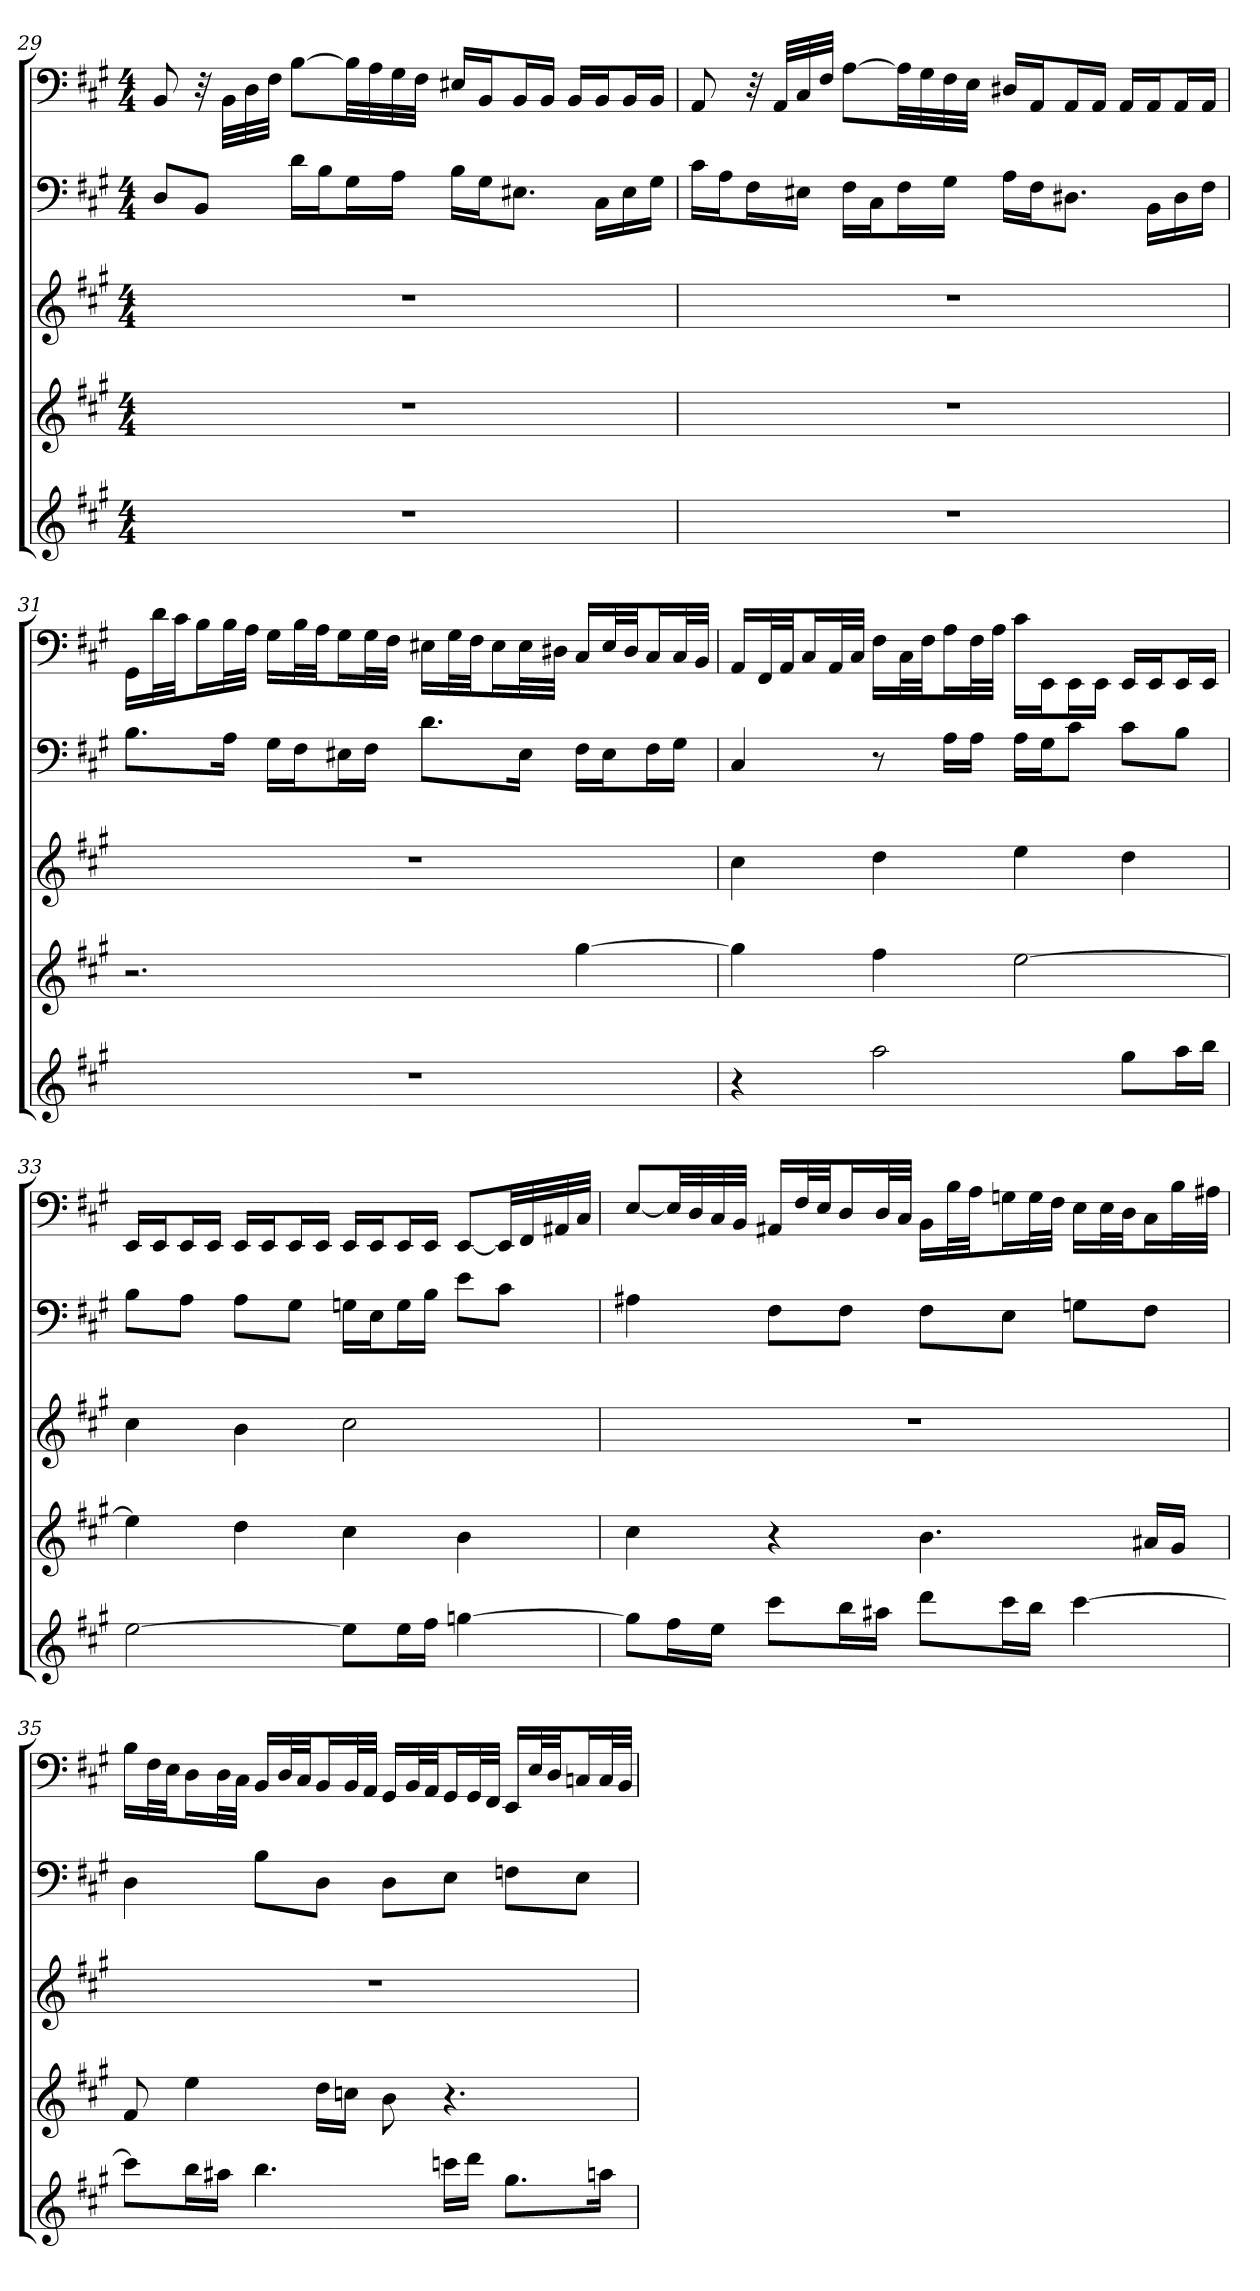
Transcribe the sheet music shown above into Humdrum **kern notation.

**kern	**kern	**kern	**kern	**kern
*part5	*part4	*part3	*part2	*part1
*staff5	*staff4	*staff3	*staff2	*staff1
*clefG2	*clefG2	*clefG2	*clefF4	*clefF4
*k[f#c#g#]	*k[f#c#g#]	*k[f#c#g#]	*k[f#c#g#]	*k[f#c#g#]
*f#:	*f#:	*f#:	*f#:	*f#:
*M4/4	*M4/4	*M4/4	*M4/4	*M4/4
=29	=29	=29	=29	=29
1r	1r	1r	8D/L	8BB
.	.	.	8BB/J	32r
.	.	.	.	32BB\LLL
.	.	.	.	32D\
.	.	.	.	32F#\JJJ
.	.	.	16d\LL	[8B\L
.	.	.	16B\J	.
.	.	.	16G#\L	32B\LL]
.	.	.	.	32A\
.	.	.	16A\JJ	32G#\
.	.	.	.	32F#\JJJ
.	.	.	16B\LL	16E#X/LL
.	.	.	16G#\J	16BB/J
.	.	.	8.E#X\J	16BB/L
.	.	.	.	16BB/JJ
.	.	.	.	16BB/LL
.	.	.	16C#\LL	16BB/J
.	.	.	16E#\	16BB/L
.	.	.	16G#\JJ	16BB/JJ
=30	=30	=30	=30	=30
1r	1r	1r	16c#\LL	8AA
.	.	.	16A\J	.
.	.	.	16F#\L	32r
.	.	.	.	32AA/LLL
.	.	.	16E#X\JJ	32C#/
.	.	.	.	32F#/JJJ
.	.	.	16F#\LL	[8A\L
.	.	.	16C#\J	.
.	.	.	16F#\L	32A\LL]
.	.	.	.	32G#\
.	.	.	16G#\JJ	32F#\
.	.	.	.	32E\JJJ
.	.	.	16A\LL	16D#X/LL
.	.	.	16F#\J	16AA/J
.	.	.	8.D#X\J	16AA/L
.	.	.	.	16AA/JJ
.	.	.	.	16AA/LL
.	.	.	16BB\LL	16AA/J
.	.	.	16D#\	16AA/L
.	.	.	16F#\JJ	16AA/JJ
=31	=31	=31	=31	=31
1r	2.r	1r	8.B\L	16GG#\LL
.	.	.	.	32d\L
.	.	.	.	32c#\JJ
.	.	.	.	16B\L
.	.	.	16A\Jk	32B\L
.	.	.	.	32A\JJJ
.	.	.	16G#\LL	16G#\LL
.	.	.	16F#\J	32B\L
.	.	.	.	32A\JJ
.	.	.	16E#X\L	16G#\L
.	.	.	16F#\JJ	32G#\L
.	.	.	.	32F#\JJJ
.	.	.	8.d\L	16E#X\LL
.	.	.	.	32G#\L
.	.	.	.	32F#\JJ
.	.	.	.	16E#\L
.	.	.	16E#\Jk	32E#\L
.	.	.	.	32D#X\JJJ
.	[4gg#	.	16F#\LL	16C#/LL
.	.	.	16E#\J	32E#/L
.	.	.	.	32D#/JJ
.	.	.	16F#\L	16C#/L
.	.	.	16G#\JJ	32C#/L
.	.	.	.	32BB/JJJ
=32	=32	=32	=32	=32
4r	4gg#]	4cc#	4C#	16AA/LL
.	.	.	.	32FF#/L
.	.	.	.	32AA/JJ
.	.	.	.	16C#/L
.	.	.	.	32AA/L
.	.	.	.	32C#/JJJ
2aa	4ff#	4dd	8r	16F#\LL
.	.	.	.	32C#\L
.	.	.	.	32F#\JJ
.	.	.	16A\LL	16A\L
.	.	.	16A\JJ	32F#\L
.	.	.	.	32A\JJJ
.	[2ee	4ee	16A\LL	16c#\LL
.	.	.	16G#\J	16EE\J
.	.	.	8c#\J	16EE\L
.	.	.	.	16EE\JJ
8gg#\L	.	4dd	8c#\L	16EE/LL
.	.	.	.	16EE/J
16aa\L	.	.	8B\J	16EE/L
16bb\JJ	.	.	.	16EE/JJ
=33	=33	=33	=33	=33
[2ee	4ee]	4cc#	8B\L	16EE/LL
.	.	.	.	16EE/J
.	.	.	8A\J	16EE/L
.	.	.	.	16EE/JJ
.	4dd	4b	8A\L	16EE/LL
.	.	.	.	16EE/J
.	.	.	8G#\J	16EE/L
.	.	.	.	16EE/JJ
8ee\L]	4cc#	2cc#	16Gn\LL	16EE/LL
.	.	.	16E\J	16EE/J
16ee\L	.	.	16G\L	16EE/L
16ff#\JJ	.	.	16B\JJ	16EE/JJ
[4ggn	4b	.	8e\L	[8EE/L
.	.	.	8c#\J	32EE/LL]
.	.	.	.	32FF#/
.	.	.	.	32AA#X/
.	.	.	.	32C#/JJJ
=34	=34	=34	=34	=34
8gg\L]	4cc#	1r	4A#X	[8E/L
16ff#\L	.	.	.	32E/LL]
.	.	.	.	32D/
16ee\JJ	.	.	.	32C#/
.	.	.	.	32BB/JJJ
8ccc#\L	4r	.	8F#\L	16AA#X/LL
.	.	.	.	32F#/L
.	.	.	.	32E/JJ
16bb\L	.	.	8F#\J	16D/L
16aa#X\JJ	.	.	.	32D/L
.	.	.	.	32C#/JJJ
8ddd\L	4.b	.	8F#\L	16BB\LL
.	.	.	.	32B\L
.	.	.	.	32A\JJ
16ccc#\L	.	.	8E\J	16Gn\L
16bb\JJ	.	.	.	32G\L
.	.	.	.	32F#\JJJ
[4ccc#	.	.	8Gn\L	16E\LL
.	.	.	.	32E\L
.	.	.	.	32D\JJ
.	16a#X/LL	.	8F#\J	16C#\L
.	16g#/JJ	.	.	32B\L
.	.	.	.	32A#X\JJJ
=35	=35	=35	=35	=35
8ccc#\L]	8f#	1r	4D	16B\LL
.	.	.	.	32F#\L
.	.	.	.	32E\JJ
16bb\L	4ee	.	.	16D\L
16aa#X\JJ	.	.	.	32D\L
.	.	.	.	32C#\JJJ
4.bb	.	.	8B\L	16BB/LL
.	.	.	.	32D/L
.	.	.	.	32C#/JJ
.	16dd\LL	.	8D\J	16BB/L
.	16ccn\JJ	.	.	32BB/L
.	.	.	.	32AA/JJJ
.	8b	.	8D\L	16GG#/LL
.	.	.	.	32BB/L
.	.	.	.	32AA/JJ
16cccn\LL	4.r	.	8E\J	16GG#/L
16ddd\JJ	.	.	.	32GG#/L
.	.	.	.	32FF#/JJJ
8.gg#\L	.	.	8Fn\L	16EE/LL
.	.	.	.	32E/L
.	.	.	.	32D/JJ
.	.	.	8E\J	16Cn/L
16aan\Jk	.	.	.	32C/L
.	.	.	.	32BB/JJJ
=	=	=	=	=
*-	*-	*-	*-	*-
